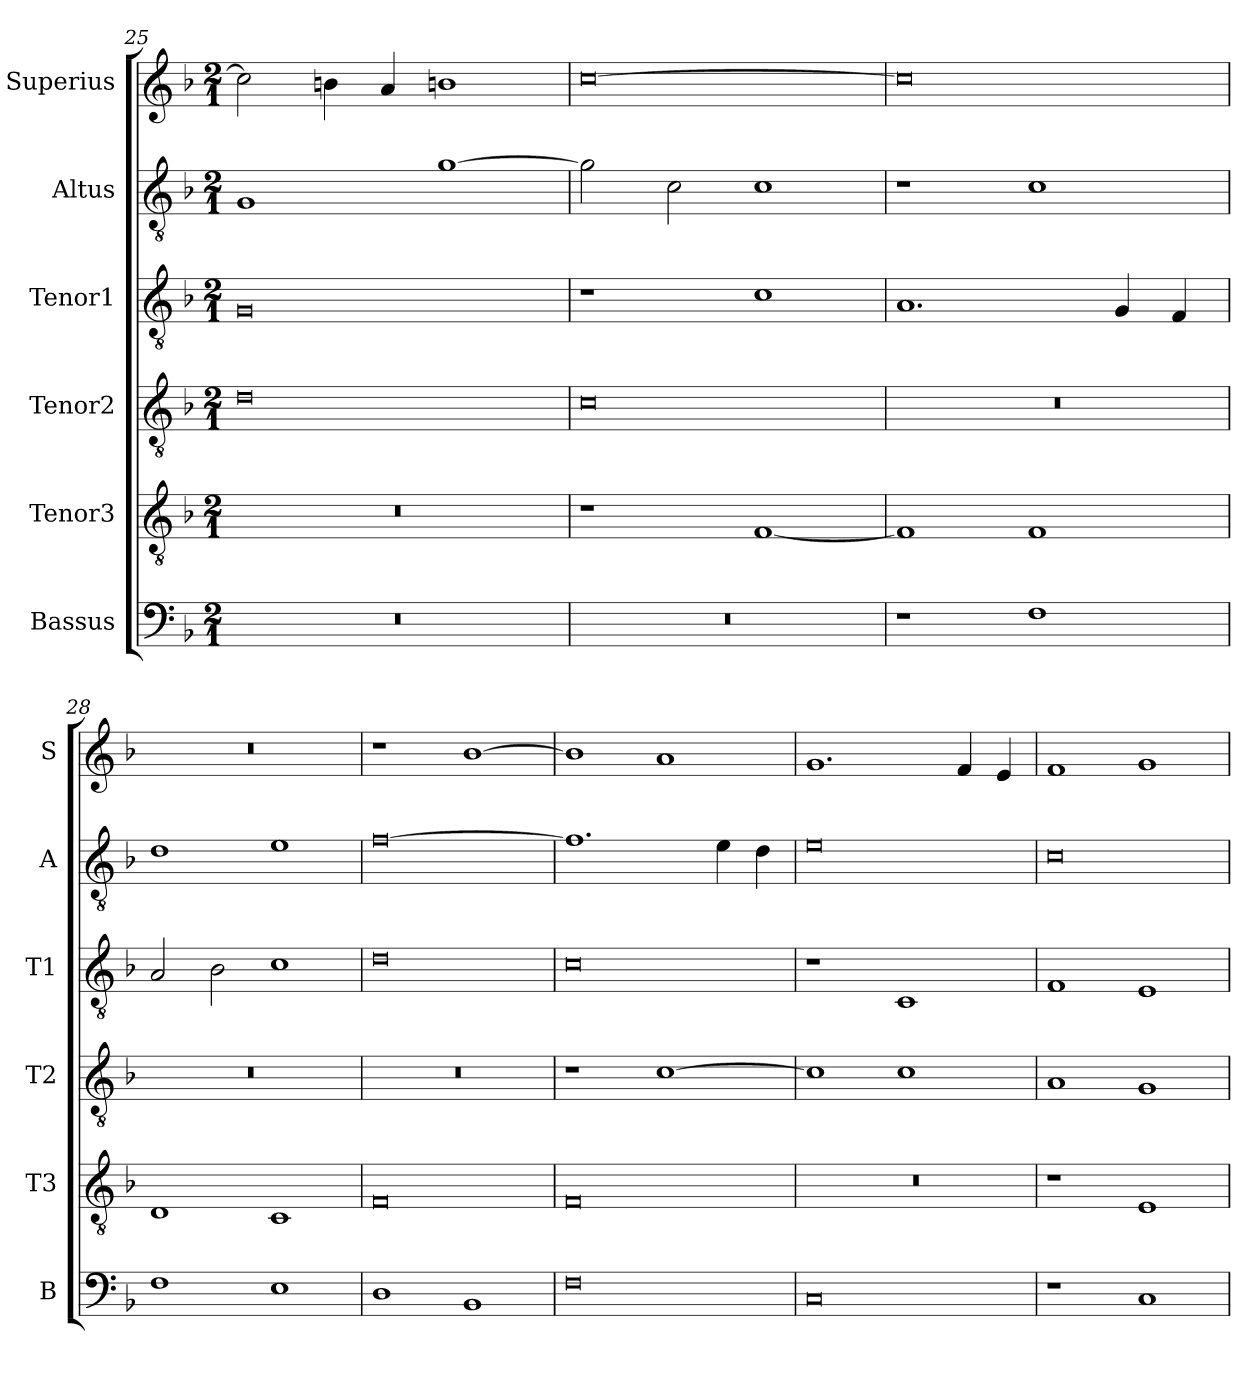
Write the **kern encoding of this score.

**kern	**kern	**kern	**kern	**kern	**kern
*part6	*part5	*part4	*part3	*part2	*part1
*staff6	*staff5	*staff4	*staff3	*staff2	*staff1
*I"Bassus	*I"Tenor3	*I"Tenor2	*I"Tenor1	*I"Altus	*I"Superius
*I'B	*I'T3	*I'T2	*I'T1	*I'A	*I'S
*clefF4	*clefGv2	*clefGv2	*clefGv2	*clefGv2	*clefG2
*k[b-]	*k[b-]	*k[b-]	*k[b-]	*k[b-]	*k[b-]
*M2/1	*M2/1	*M2/1	*M2/1	*M2/1	*M2/1
=25	=25	=25	=25	=25	=25
0r	0r	0d	0G	1G	2cc\]
.	.	.	.	.	4bn\
.	.	.	.	.	4a/
.	.	.	.	[1g	1bn
=26	=26	=26	=26	=26	=26
0r	1r	0c	1r	2g\]	[0cc
.	.	.	.	2c\	.
.	[1F	.	1c	1c	.
=27	=27	=27	=27	=27	=27
1r	1F]	0r	1.A	1r	0cc]
1F	1F	.	.	1c	.
.	.	.	4G/	.	.
.	.	.	4F/	.	.
=28	=28	=28	=28	=28	=28
1F	1D	0r	2A/	1d	0r
.	.	.	2B-\	.	.
1E	1C	.	1c	1e	.
=29	=29	=29	=29	=29	=29
1D	0F	0r	0d	[0f	1r
1BB-	.	.	.	.	[1b-
=30	=30	=30	=30	=30	=30
0F	0F	1r	0c	1.f]	1b-]
.	.	[1c	.	.	1a
.	.	.	.	4e\	.
.	.	.	.	4d\	.
=31	=31	=31	=31	=31	=31
0C	0r	1c]	1r	0e	1.g
.	.	1c	1C	.	.
.	.	.	.	.	4f/
.	.	.	.	.	4e/
=32	=32	=32	=32	=32	=32
1r	1r	1A	1F	0c	1f
1C	1E	1G	1E	.	1g
=	=	=	=	=	=
*-	*-	*-	*-	*-	*-
